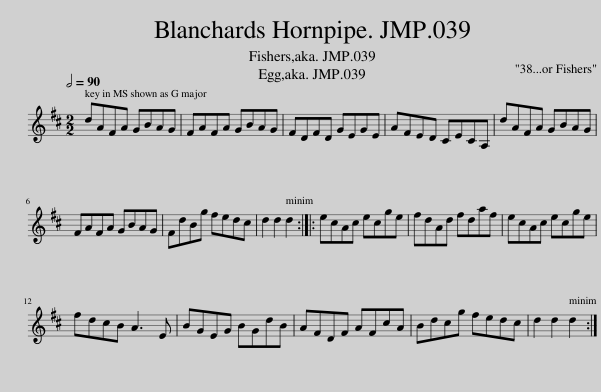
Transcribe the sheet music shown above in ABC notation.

X:1
L:1/8
Q:1/2=90
M:2/2
I:linebreak $
K:D
V:1 treble
V:1
 dAFA GBAG | FAFA GBAG | FDFD GEGE | AFED CECA, | dAFA GBAG |$ %5
 FAFA GBAG | FdBg fedc | d2 d2 d2 :: ecAc ecge | fdAd fdaf | %10
 ecAc ecge |$ fdcB A3 E | BGEG BGdB | AFDF AFcA | Bdcg fedc | %15
 d2 d2 d2 :| %16
